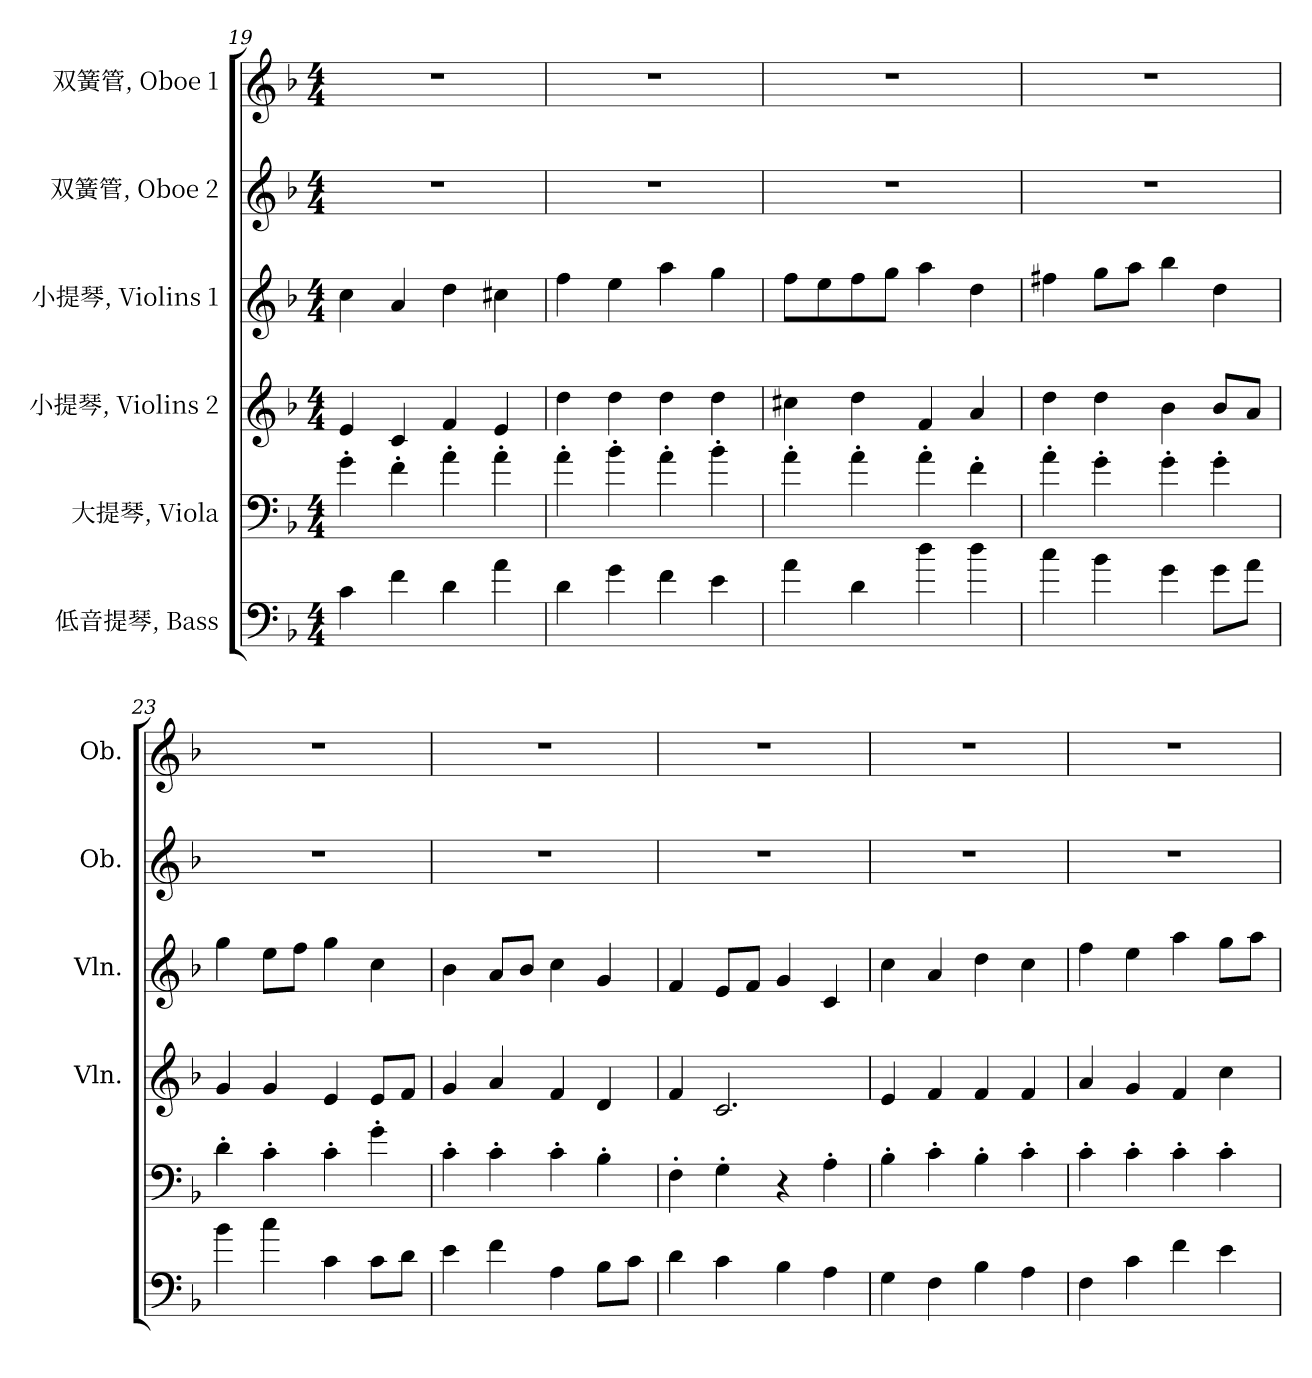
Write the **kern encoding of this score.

**kern	**kern	**kern	**kern	**kern	**kern
*part6	*part5	*part4	*part3	*part2	*part1
*staff6	*staff5	*staff4	*staff3	*staff2	*staff1
*I"低音提琴, Bass	*I"大提琴, Viola	*I"小提琴, Violins 2	*I"小提琴, Violins 1	*I"双簧管, Oboe 2	*I"双簧管, Oboe 1
*	*	*I'Vln.	*I'Vln.	*I'Ob.	*I'Ob.
!!LO:LB:g=z
*clefF4	*clefF4	*clefG2	*clefG2	*clefG2	*clefG2
*ITrd7c12	*	*	*	*	*
*k[b-]	*k[b-]	*k[b-]	*k[b-]	*k[b-]	*k[b-]
*M4/4	*M4/4	*M4/4	*M4/4	*M4/4	*M4/4
=19	=19	=19	=19	=19	=19
4C\	4g'\	4e/	4cc\	1r	1r
4F\	4f'\	4c/	4a/	.	.
4D\	4a'\	4f/	4dd\	.	.
4A\	4a'\	4e/	4cc#X\	.	.
=20	=20	=20	=20	=20	=20
4D\	4a'\	4dd\	4ff\	1r	1r
4G\	4b-'\	4dd\	4ee\	.	.
4F\	4a'\	4dd\	4aa\	.	.
4E\	4b-'\	4dd\	4gg\	.	.
=21	=21	=21	=21	=21	=21
4A\	4a'\	4cc#X\	8ff\L	1r	1r
.	.	.	8ee\	.	.
4D\	4a'\	4dd\	8ff\	.	.
.	.	.	8gg\J	.	.
4d\	4a'\	4f/	4aa\	.	.
4d\	4f'\	4a/	4dd\	.	.
=22	=22	=22	=22	=22	=22
4c\	4a'\	4dd\	4ff#X\	1r	1r
4B-\	4g'\	4dd\	8gg\L	.	.
.	.	.	8aa\J	.	.
4G\	4g'\	4b-\	4bb-\	.	.
8G\L	4g'\	8b-/L	4dd\	.	.
8A\J	.	8a/J	.	.	.
=23	=23	=23	=23	=23	=23
4B-\	4d'\	4g/	4gg\	1r	1r
4c\	4c'\	4g/	8ee\L	.	.
.	.	.	8ff\J	.	.
4C\	4c'\	4e/	4gg\	.	.
8C\L	4g'\	8e/L	4cc\	.	.
8D\J	.	8f/J	.	.	.
=24	=24	=24	=24	=24	=24
4E\	4c'\	4g/	4b-\	1r	1r
4F\	4c'\	4a/	8a/L	.	.
.	.	.	8b-/J	.	.
4AA\	4c'\	4f/	4cc\	.	.
8BB-\L	4B-'\	4d/	4g/	.	.
8C\J	.	.	.	.	.
!!LO:PB:g=z
=25	=25	=25	=25	=25	=25
4D\	4F'\	4f/	4f/	1r	1r
4C\	4G'\	2.c/	8e/L	.	.
.	.	.	8f/J	.	.
4BB-\	4r	.	4g/	.	.
4AA\	4A'\	.	4c/	.	.
=26	=26	=26	=26	=26	=26
4GG\	4B-'\	4e/	4cc\	1r	1r
4FF\	4c'\	4f/	4a/	.	.
4BB-\	4B-'\	4f/	4dd\	.	.
4AA\	4c'\	4f/	4cc\	.	.
=27	=27	=27	=27	=27	=27
4FF\	4c'\	4a/	4ff\	1r	1r
4C\	4c'\	4g/	4ee\	.	.
4F\	4c'\	4f/	4aa\	.	.
4E\	4c'\	4cc\	8gg\L	.	.
.	.	.	8aa\J	.	.
=	=	=	=	=	=
*-	*-	*-	*-	*-	*-
